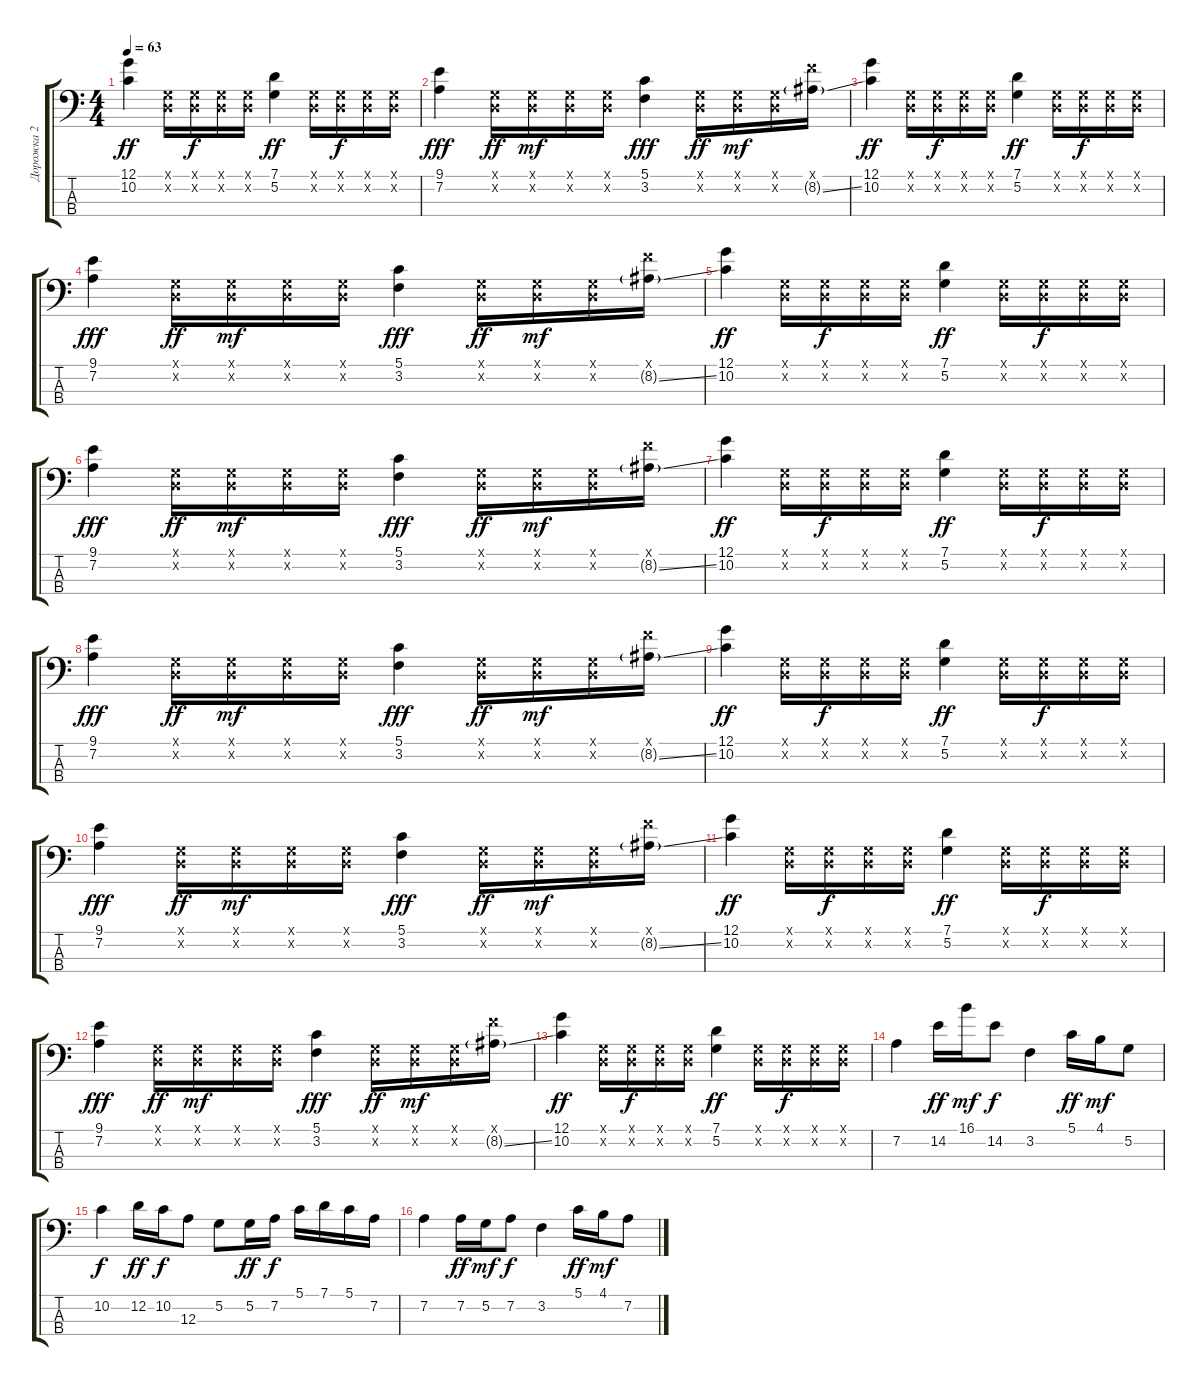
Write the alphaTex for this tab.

\track ("Дорожка 2" "Дорожка 2") {instrument electricbassfinger}
\staff {score tabs}
\tuning (G2 D2 A1 E1) {hide}
\ts (4 4)
\tempo 63
\clef f4
\ks c
(12.1 10.2).4{dy ff} (0.1{x} 0.2{x}).16 (0.1{x} 0.2{x}).16{dy f} (0.1{x} 0.2{x}).16 (0.1{x} 0.2{x}).16 (7.1 5.2).4{dy ff} (0.1{x} 0.2{x}).16 (0.1{x} 0.2{x}).16{dy f} (0.1{x} 0.2{x}).16 (0.1{x} 0.2{x}).16 |
(9.1 7.2).4{dy fff} (0.1{x} 0.2{x}).16{dy ff} (0.1{x} 0.2{x}).16{dy mf} (0.1{x} 0.2{x}).16 (0.1{x} 0.2{x}).16 (5.1 3.2).4{dy fff} (0.1{x} 0.2{x}).16{dy ff} (0.1{x} 0.2{x}).16{dy mf} (0.1{x} 0.2{x}).16 (10.1{x} 8.2{ss g}).16 |
(12.1 10.2).4{dy ff} (0.1{x} 0.2{x}).16 (0.1{x} 0.2{x}).16{dy f} (0.1{x} 0.2{x}).16 (0.1{x} 0.2{x}).16 (7.1 5.2).4{dy ff} (0.1{x} 0.2{x}).16 (0.1{x} 0.2{x}).16{dy f} (0.1{x} 0.2{x}).16 (0.1{x} 0.2{x}).16 |
(9.1 7.2).4{dy fff} (0.1{x} 0.2{x}).16{dy ff} (0.1{x} 0.2{x}).16{dy mf} (0.1{x} 0.2{x}).16 (0.1{x} 0.2{x}).16 (5.1 3.2).4{dy fff} (0.1{x} 0.2{x}).16{dy ff} (0.1{x} 0.2{x}).16{dy mf} (0.1{x} 0.2{x}).16 (10.1{x} 8.2{ss g}).16 |
(12.1 10.2).4{dy ff} (0.1{x} 0.2{x}).16 (0.1{x} 0.2{x}).16{dy f} (0.1{x} 0.2{x}).16 (0.1{x} 0.2{x}).16 (7.1 5.2).4{dy ff} (0.1{x} 0.2{x}).16 (0.1{x} 0.2{x}).16{dy f} (0.1{x} 0.2{x}).16 (0.1{x} 0.2{x}).16 |
(9.1 7.2).4{dy fff} (0.1{x} 0.2{x}).16{dy ff} (0.1{x} 0.2{x}).16{dy mf} (0.1{x} 0.2{x}).16 (0.1{x} 0.2{x}).16 (5.1 3.2).4{dy fff} (0.1{x} 0.2{x}).16{dy ff} (0.1{x} 0.2{x}).16{dy mf} (0.1{x} 0.2{x}).16 (10.1{x} 8.2{ss g}).16 |
(12.1 10.2).4{dy ff} (0.1{x} 0.2{x}).16 (0.1{x} 0.2{x}).16{dy f} (0.1{x} 0.2{x}).16 (0.1{x} 0.2{x}).16 (7.1 5.2).4{dy ff} (0.1{x} 0.2{x}).16 (0.1{x} 0.2{x}).16{dy f} (0.1{x} 0.2{x}).16 (0.1{x} 0.2{x}).16 |
(9.1 7.2).4{dy fff} (0.1{x} 0.2{x}).16{dy ff} (0.1{x} 0.2{x}).16{dy mf} (0.1{x} 0.2{x}).16 (0.1{x} 0.2{x}).16 (5.1 3.2).4{dy fff} (0.1{x} 0.2{x}).16{dy ff} (0.1{x} 0.2{x}).16{dy mf} (0.1{x} 0.2{x}).16 (10.1{x} 8.2{ss g}).16 |
(12.1 10.2).4{dy ff} (0.1{x} 0.2{x}).16 (0.1{x} 0.2{x}).16{dy f} (0.1{x} 0.2{x}).16 (0.1{x} 0.2{x}).16 (7.1 5.2).4{dy ff} (0.1{x} 0.2{x}).16 (0.1{x} 0.2{x}).16{dy f} (0.1{x} 0.2{x}).16 (0.1{x} 0.2{x}).16 |
(9.1 7.2).4{dy fff} (0.1{x} 0.2{x}).16{dy ff} (0.1{x} 0.2{x}).16{dy mf} (0.1{x} 0.2{x}).16 (0.1{x} 0.2{x}).16 (5.1 3.2).4{dy fff} (0.1{x} 0.2{x}).16{dy ff} (0.1{x} 0.2{x}).16{dy mf} (0.1{x} 0.2{x}).16 (10.1{x} 8.2{ss g}).16 |
(12.1 10.2).4{dy ff} (0.1{x} 0.2{x}).16 (0.1{x} 0.2{x}).16{dy f} (0.1{x} 0.2{x}).16 (0.1{x} 0.2{x}).16 (7.1 5.2).4{dy ff} (0.1{x} 0.2{x}).16 (0.1{x} 0.2{x}).16{dy f} (0.1{x} 0.2{x}).16 (0.1{x} 0.2{x}).16 |
(9.1 7.2).4{dy fff} (0.1{x} 0.2{x}).16{dy ff} (0.1{x} 0.2{x}).16{dy mf} (0.1{x} 0.2{x}).16 (0.1{x} 0.2{x}).16 (5.1 3.2).4{dy fff} (0.1{x} 0.2{x}).16{dy ff} (0.1{x} 0.2{x}).16{dy mf} (0.1{x} 0.2{x}).16 (10.1{x} 8.2{ss g}).16 |
(12.1 10.2).4{dy ff} (0.1{x} 0.2{x}).16 (0.1{x} 0.2{x}).16{dy f} (0.1{x} 0.2{x}).16 (0.1{x} 0.2{x}).16 (7.1 5.2).4{dy ff} (0.1{x} 0.2{x}).16 (0.1{x} 0.2{x}).16{dy f} (0.1{x} 0.2{x}).16 (0.1{x} 0.2{x}).16 |
7.2.4 14.2.16{dy ff} 16.1.16{dy mf} 14.2.8{dy f} 3.2.4 5.1.16{dy ff} 4.1.16{dy mf} 5.2.8 |
10.2.4{dy f} 12.2.16{dy ff} 10.2.16{dy f} 12.3.8 5.2.8 5.2.16{dy ff} 7.2.16{dy f} 5.1.16 7.1.16 5.1.16 7.2.16 |
7.2.4 7.2.16{dy ff} 5.2.16{dy mf} 7.2.8{dy f} 3.2.4 5.1.16{dy ff} 4.1.16{dy mf} 7.2.8
